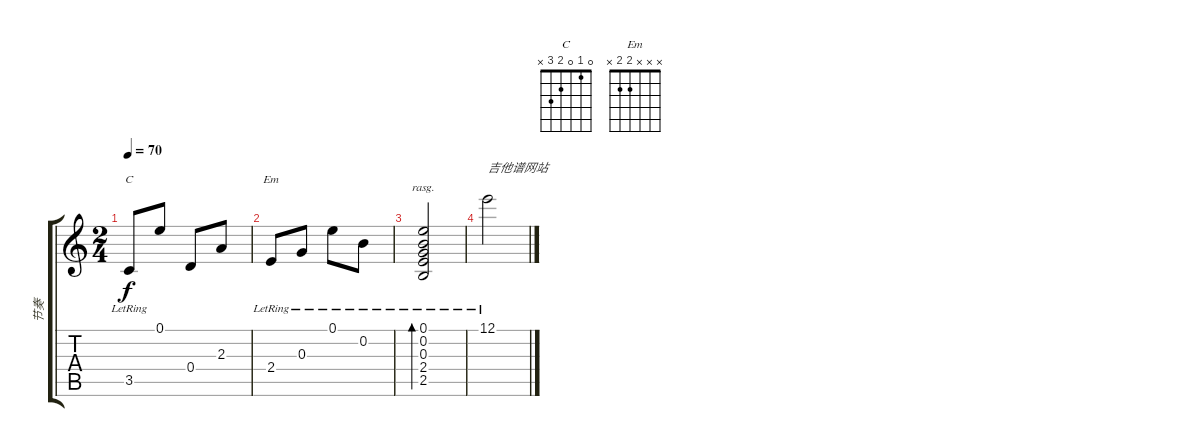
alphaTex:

\track ("节奏" "节奏") {instrument acousticguitarsteel}
\staff {score tabs}
\tuning (E4 B3 G3 D3 A2 E2) {hide}
\chord ("C" 0 1 0 2 3 x)
\chord ("Em" x x x 2 2 x)
\ts (2 4)
\tempo 70
\clef g2
\ks c
3.5{lr}.8{ch "C" dy f} 0.1.8 0.4.8 2.3.8 |
2.4{lr}.8{ch "Em"} 0.3{lr}.8 0.1{lr}.8 0.2{lr}.8 |
(0.1{lr} 0.2{lr} 0.3{lr} 2.4{lr} 2.5{lr}).2{bd 480 rasg ii} |
12.1{lr}.2{txt "吉他谱网站"}
